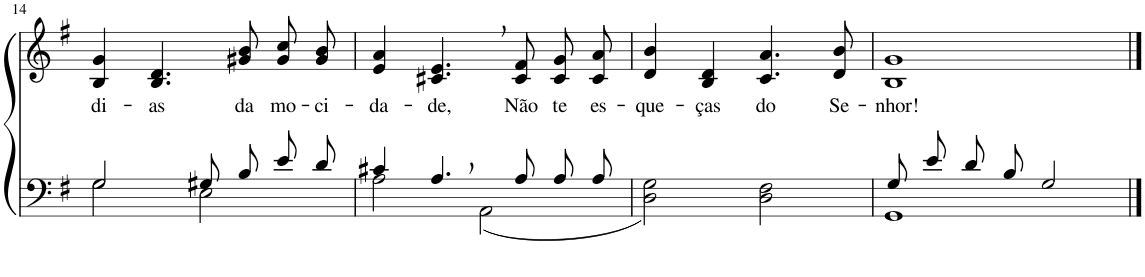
**kern	**kern	**text
*part2	*part1	*part1
*staff2	*staff1	*staff1
*I"Parte III e IV	*I"Parte I e II	*
!!LO:PB:g=z
*clefF4	*clefG2	*
*Trd1c2	*Trd1c2	*
*k[f#]	*k[f#]	*
*M4/4	*M4/4	*
*met(c)	*met(c)	*
=14	=14	=14
*^	*	*
!	!	!	!LO:LY:b
2G/	2G\	4B/ 4g/	di-
!	!	!	!LO:LY:b
.	.	4.B/ 4.d/	-as
8G#X/L	2E\	.	.
!	!	!	!LO:LY:b
8B/J	.	8g#X/ 8b/	da
!	!	!	!LO:LY:b
8e/L	.	8g#/ 8cc/L	mo-
!	!	!	!LO:LY:b
8d/J	.	8g#/ 8b/J	-ci-
=15	=15	=15	=15
!	!	!	!LO:LY:b
4c#X/	2A\	4e/ 4a/	-da-
!	!	!	!LO:LY:b
4.A,/	.	4.c#X/, 4.e/,	-de,
.	(2AA\	.	.
!	!	!	!LO:LY:b
8A/	.	8c#/ 8f#/	Não
!	!	!	!LO:LY:b
8A/L	.	8c#/ 8g/L	te
!	!	!	!LO:LY:b
8A/J	.	8c#/ 8a/J	es-
*v	*v	*	*
=16	=16	=16
!	!	!LO:LY:b
2D\ 2G\)	4d/ 4b/	-que-
!	!	!LO:LY:b
.	4B/ 4d/	-ças
!	!	!LO:LY:b
2D\ 2F#\	4.c/ 4.a/	do
!	!	!LO:LY:b
.	8d/ 8b/	Se-
=17	=17	=17
*^	*	*
!	!	!	!LO:LY:b
8G/L	1GG	1B 1g	-nhor!
8e/J	.	.	.
8d/L	.	.	.
8B/J	.	.	.
2G/	.	.	.
*v	*v	*	*
==	==	==
*-	*-	*-
